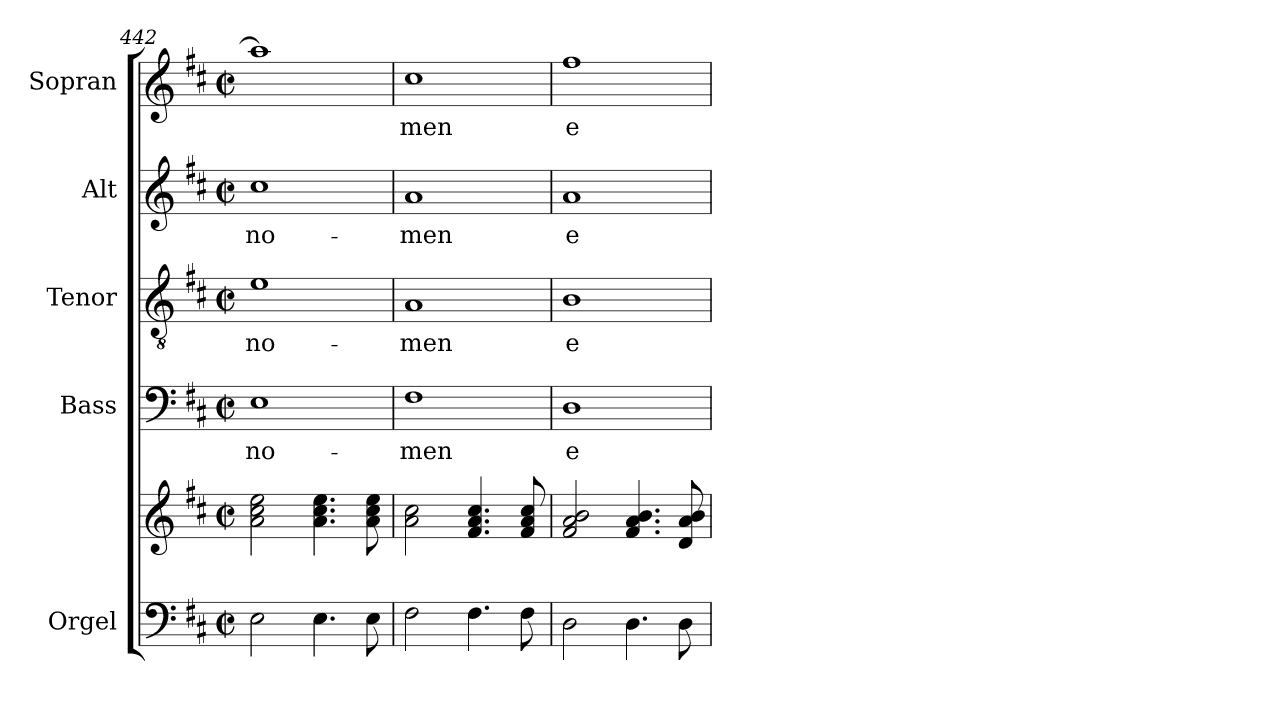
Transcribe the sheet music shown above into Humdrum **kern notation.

**kern	**kern	**kern	**text	**kern	**text	**kern	**text	**kern	**text
*part5	*part5	*part4	*part4	*part3	*part3	*part2	*part2	*part1	*part1
*staff6	*staff5	*staff4	*staff4	*staff3	*staff3	*staff2	*staff2	*staff1	*staff1
*I"Orgel	*	*I"Bass	*	*I"Tenor	*	*I"Alt	*	*I"Sopran	*
*I'Org.	*	*I'B.	*	*I'T.	*	*I'A.	*	*I'S.	*
*clefF4	*clefG2	*clefF4	*	*clefGv2	*	*clefG2	*	*clefG2	*
*k[f#c#]	*k[f#c#]	*k[f#c#]	*	*k[f#c#]	*	*k[f#c#]	*	*k[f#c#]	*
*D:	*D:	*D:	*	*D:	*	*D:	*	*D:	*
*M2/2	*M2/2	*M2/2	*	*M2/2	*	*M2/2	*	*M2/2	*
*met(c|)	*met(c|)	*met(c|)	*	*met(c|)	*	*met(c|)	*	*met(c|)	*
=442	=442	=442	=442	=442	=442	=442	=442	=442	=442
!	!	!	!LO:LY:b	!	!LO:LY:b	!	!LO:LY:b	!	!
2E\	2a\ 2cc#\ 2ee\	1E	no-	1e	no-	1cc#	no-	1aa]	.
4.E\	4.a\ 4.cc#\ 4.ee\	.	.	.	.	.	.	.	.
8E\	8a\ 8cc#\ 8ee\	.	.	.	.	.	.	.	.
=443	=443	=443	=443	=443	=443	=443	=443	=443	=443
!	!	!	!LO:LY:b	!	!LO:LY:b	!	!LO:LY:b	!	!LO:LY:b
2F#\	2a\ 2cc#\	1F#	-men	1A	-men	1a	-men	1cc#	-men
4.F#\	4.f#/ 4.a/ 4.cc#/	.	.	.	.	.	.	.	.
8F#\	8f#/ 8a/ 8cc#/	.	.	.	.	.	.	.	.
=444	=444	=444	=444	=444	=444	=444	=444	=444	=444
!	!	!	!LO:LY:b	!	!LO:LY:b	!	!LO:LY:b	!	!LO:LY:b
2D\	2f#/ 2a/ 2b/	1D	e-	1B	e-	1a	e-	1ff#	e-
4.D\	4.f#/ 4.a/ 4.b/	.	.	.	.	.	.	.	.
8D\	8d/ 8a/ 8b/	.	.	.	.	.	.	.	.
=	=	=	=	=	=	=	=	=	=
*-	*-	*-	*-	*-	*-	*-	*-	*-	*-
